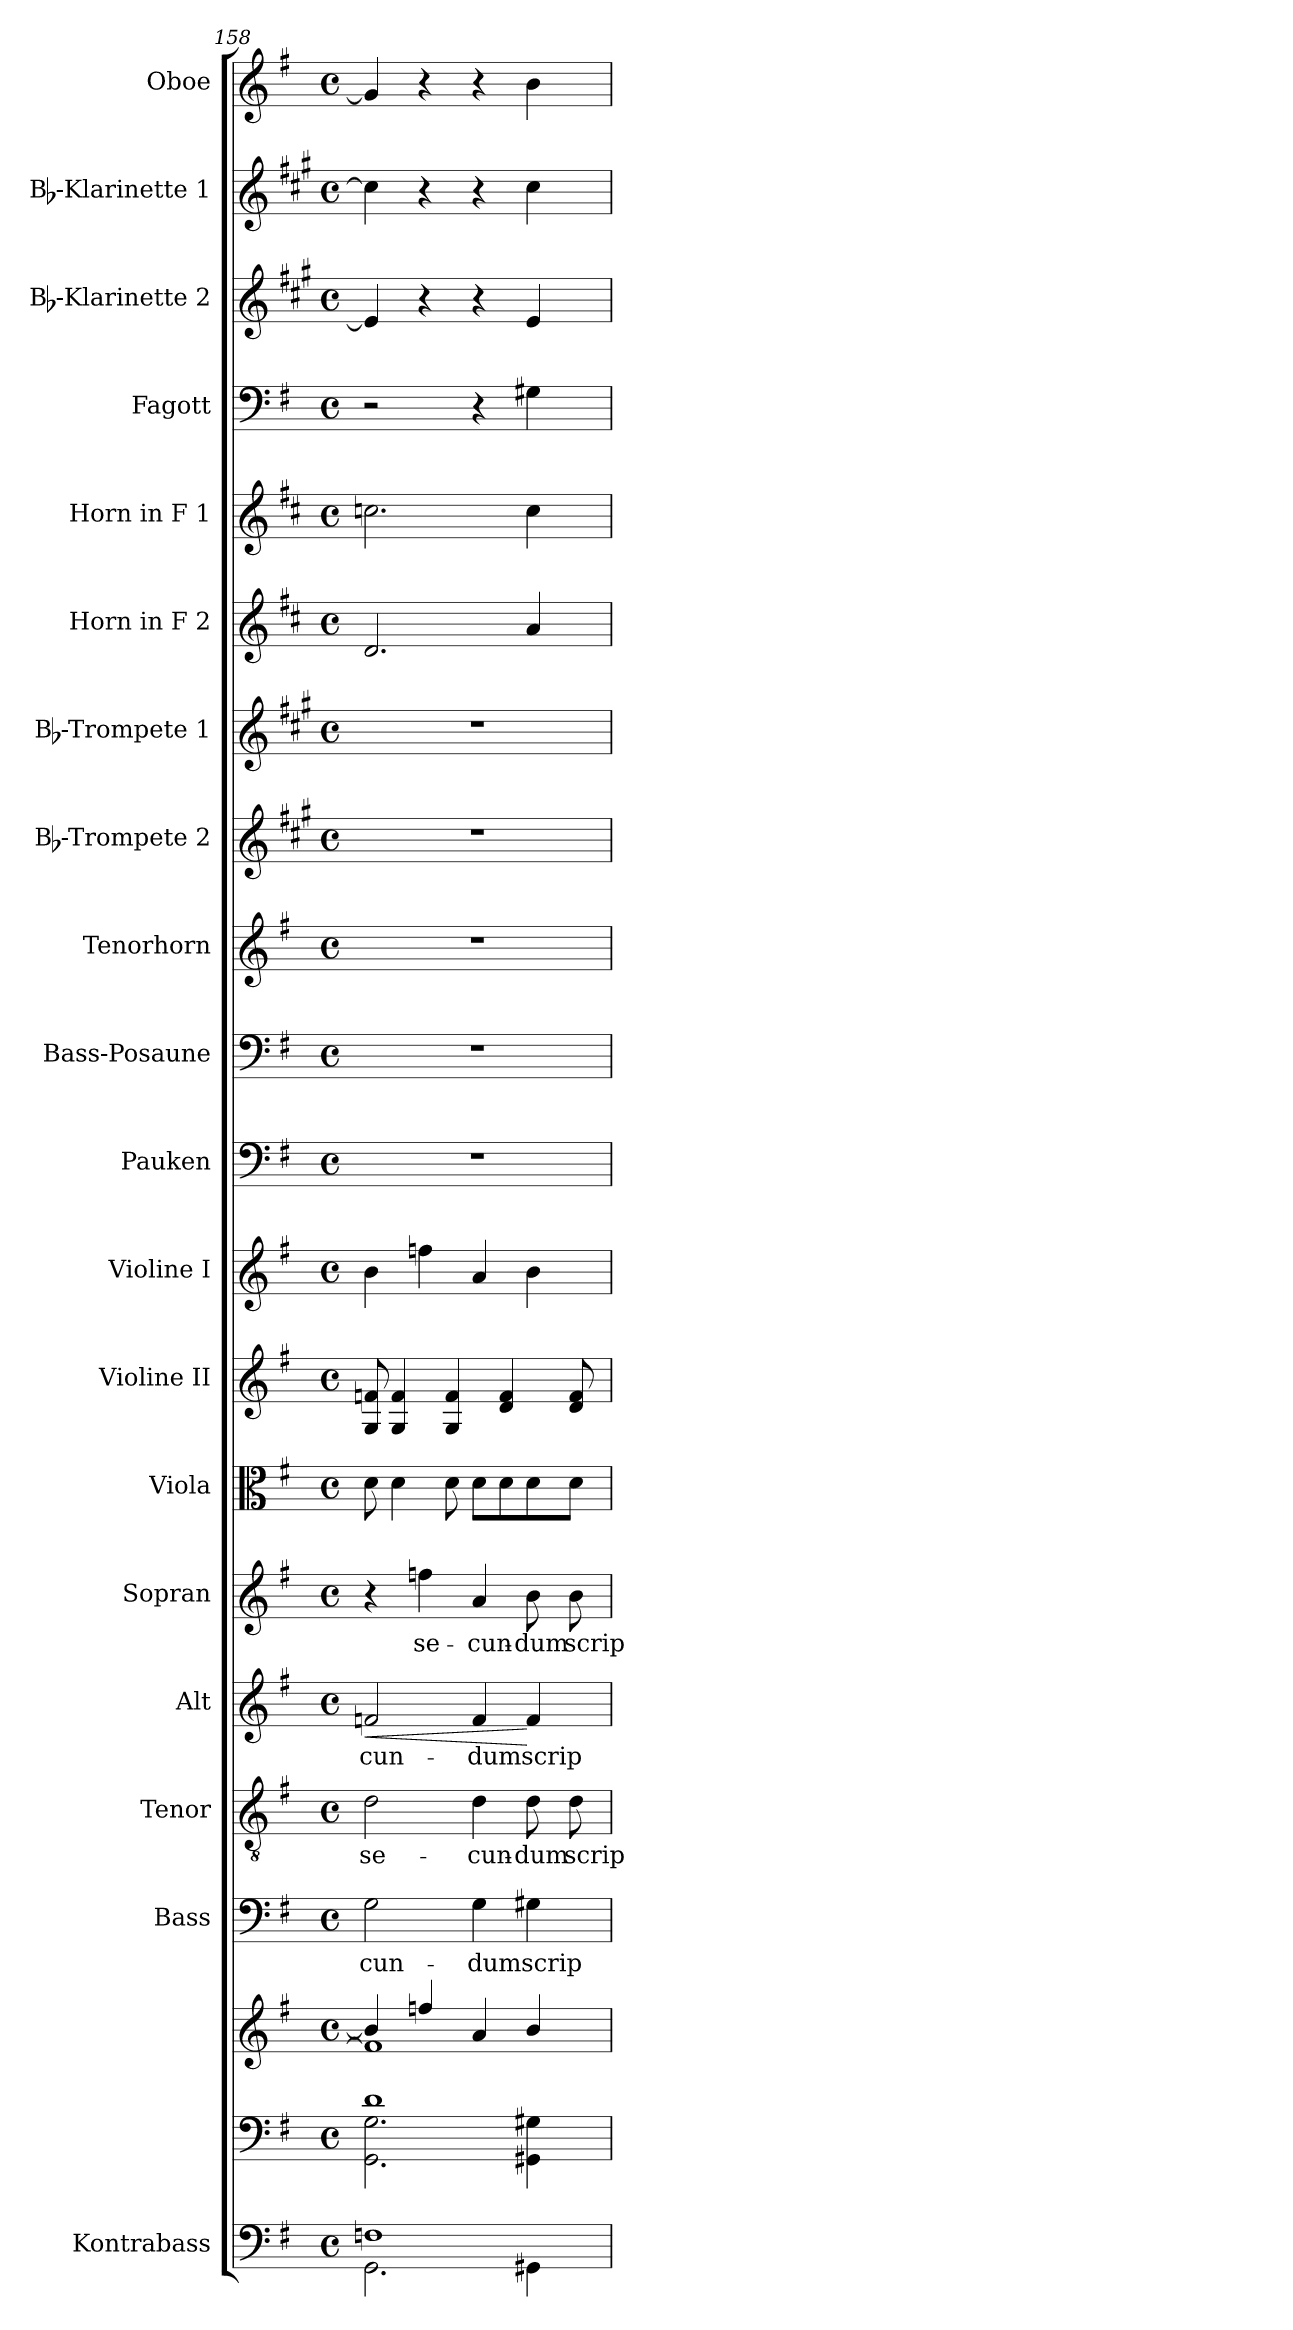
**kern	**kern	**kern	**kern	**text	**kern	**text	**kern	**text	**dynam	**kern	**text	**kern	**kern	**kern	**kern	**kern	**kern	**kern	**kern	**kern	**kern	**kern	**kern	**kern	**kern
*part20	*part19	*part19	*part18	*part18	*part17	*part17	*part16	*part16	*part16	*part15	*part15	*part14	*part13	*part12	*part11	*part10	*part9	*part8	*part7	*part6	*part5	*part4	*part3	*part2	*part1
*staff21	*staff20	*staff19	*staff18	*staff18	*staff17	*staff17	*staff16	*staff16	*staff16	*staff15	*staff15	*staff14	*staff13	*staff12	*staff11	*staff10	*staff9	*staff8	*staff7	*staff6	*staff5	*staff4	*staff3	*staff2	*staff1
*I"Kontrabass	*	*	*I"Bass	*	*I"Tenor	*	*I"Alt	*	*	*I"Sopran	*	*I"Viola	*I"Violine II	*I"Violine I	*I"Pauken	*I"Bass-Posaune	*I"Tenorhorn	*I"Bb-Trompete 2	*I"Bb-Trompete 1	*I"Horn in F 2	*I"Horn in F 1	*I"Fagott	*I"Bb-Klarinette 2	*I"Bb-Klarinette 1	*I"Oboe
*I'Kb.	*	*	*I'B.	*	*I'T.	*	*I'A.	*	*	*I'S.	*	*I'Vla.	*I'Vl. II	*I'Vl. I	*I'Pk.	*I'B. Pos.	*I'T. Hrn.	*I'Bb Trp. 2	*I'Bb Trp. 1	*	*	*I'Fg.	*I'Bb Kl. 2	*I'Bb Kl. 1	*I'Ob.
*clefF4	*clefF4	*clefG2	*clefF4	*	*clefGv2	*	*clefG2	*	*	*clefG2	*	*clefC3	*clefG2	*clefG2	*clefF4	*clefF4	*clefG2	*clefG2	*clefG2	*clefG2	*clefG2	*clefF4	*clefG2	*clefG2	*clefG2
*ITrd7c12	*	*	*	*	*	*	*	*	*	*	*	*	*	*	*	*	*ITrd8c14	*ITrd1c2	*ITrd1c2	*ITrd4c7	*ITrd4c7	*	*ITrd1c2	*ITrd1c2	*
*k[f#]	*k[f#]	*k[f#]	*k[f#]	*	*k[f#]	*	*k[f#]	*	*	*k[f#]	*	*k[f#]	*k[f#]	*k[f#]	*k[f#]	*k[f#]	*k[f#]	*k[f#]	*k[f#]	*k[f#]	*k[f#]	*k[f#]	*k[f#]	*k[f#]	*k[f#]
*G:	*G:	*G:	*G:	*	*G:	*	*G:	*	*	*G:	*	*G:	*G:	*G:	*G:	*G:	*G:	*G:	*G:	*G:	*G:	*G:	*G:	*G:	*G:
*M4/4	*M4/4	*M4/4	*M4/4	*	*M4/4	*	*M4/4	*	*	*M4/4	*	*M4/4	*M4/4	*M4/4	*M4/4	*M4/4	*M4/4	*M4/4	*M4/4	*M4/4	*M4/4	*M4/4	*M4/4	*M4/4	*M4/4
*met(c)	*met(c)	*met(c)	*met(c)	*	*met(c)	*	*met(c)	*	*	*met(c)	*	*met(c)	*met(c)	*met(c)	*met(c)	*met(c)	*met(c)	*met(c)	*met(c)	*met(c)	*met(c)	*met(c)	*met(c)	*met(c)	*met(c)
=158	=158	=158	=158	=158	=158	=158	=158	=158	=158	=158	=158	=158	=158	=158	=158	=158	=158	=158	=158	=158	=158	=158	=158	=158	=158
*^	*^	*^	*	*	*	*	*	*	*	*	*	*	*	*	*	*	*	*	*	*	*	*	*	*	*
!	!	!	!	!	!	!	!LO:LY:b	!	!LO:LY:b	!	!LO:LY:b	!LO:HP:b	!	!	!	!	!	!	!	!	!	!	!	!	!	!	!	!
1FFn	2.GGG\	1d	2.GG\ 2.G\	4b/]	1f]	2G\	-cun-	2d\	se-	2fn/	-cun-	<	4r	.	8d\	8G/ 8fn/	4b\	1r	1r	1r	1r	1r	2.G/	2.fn\	2r	4d/]	4b\]	4g/]
.	.	.	.	.	.	.	.	.	.	.	.	.	.	.	4d\	4G/ 4f/	.	.	.	.	.	.	.	.	.	.	.	.
!	!	!	!	!	!	!	!	!	!	!	!	!	!	!LO:LY:b	!	!	!	!	!	!	!	!	!	!	!	!	!	!
.	.	.	.	4ffn/	.	.	.	.	.	.	.	.	4ffn\	se-	.	.	4ffn\	.	.	.	.	.	.	.	.	4r	4r	4r
.	.	.	.	.	.	.	.	.	.	.	.	.	.	.	8d\	4G/ 4f/	.	.	.	.	.	.	.	.	.	.	.	.
!	!	!	!	!	!	!	!LO:LY:b	!	!LO:LY:b	!	!LO:LY:b	!	!	!LO:LY:b	!	!	!	!	!	!	!	!	!	!	!	!	!	!
.	.	.	.	4a/	.	4G\	-dum	4d\	-cun-	4f/	-dum	.	4a/	-cun-	8d\L	.	4a/	.	.	.	.	.	.	.	4r	4r	4r	4r
.	.	.	.	.	.	.	.	.	.	.	.	.	.	.	8d\	4d/ 4f/	.	.	.	.	.	.	.	.	.	.	.	.
!	!	!	!	!	!	!	!LO:LY:b	!	!LO:LY:b	!	!LO:LY:b	!	!	!LO:LY:b	!	!	!	!	!	!	!	!	!	!	!	!	!	!
.	4GGG#X\	.	4GG#X\ 4G#X\	4b/	.	4G#X\	scrip-	8d\	-dum	4f/	scrip-	[	8b\	-dum	8d\	.	4b\	.	.	.	.	.	4d/	4f\	4G#X\	4d/	4b\	4b\
!	!	!	!	!	!	!	!	!	!LO:LY:b	!	!	!	!	!LO:LY:b	!	!	!	!	!	!	!	!	!	!	!	!	!	!
.	.	.	.	.	.	.	.	8d\	scrip-	.	.	.	8b\	scrip-	8d\J	8d/ 8f/	.	.	.	.	.	.	.	.	.	.	.	.
*v	*v	*	*	*	*	*	*	*	*	*	*	*	*	*	*	*	*	*	*	*	*	*	*	*	*	*	*	*
*	*v	*v	*	*	*	*	*	*	*	*	*	*	*	*	*	*	*	*	*	*	*	*	*	*	*	*	*
*	*	*v	*v	*	*	*	*	*	*	*	*	*	*	*	*	*	*	*	*	*	*	*	*	*	*	*
=	=	=	=	=	=	=	=	=	=	=	=	=	=	=	=	=	=	=	=	=	=	=	=	=	=
*-	*-	*-	*-	*-	*-	*-	*-	*-	*-	*-	*-	*-	*-	*-	*-	*-	*-	*-	*-	*-	*-	*-	*-	*-	*-
